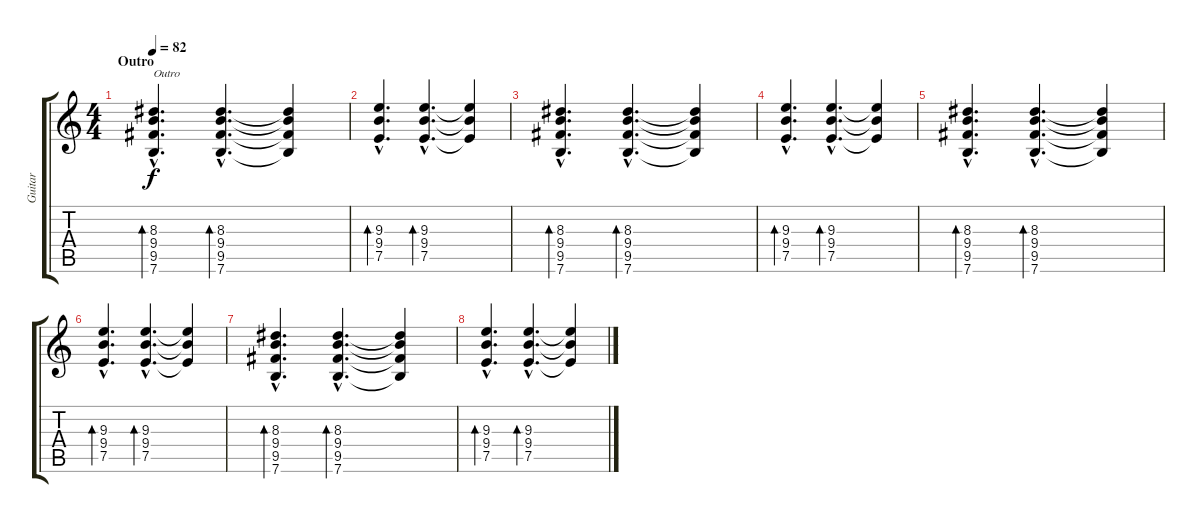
\track ("Guitar" "Guitar") {instrument acousticguitarsteel}
\staff {score tabs}
\tuning (E4 B3 G3 D3 A2 E2) {hide}
\ts (4 4)
\section ("" "Outro")
\tempo 82
\clef g2
\ks c
(8.3{hac} 9.4{hac} 9.5{hac} 7.6{hac}).4{d bd 120 txt "Outro" dy f} (8.3{hac} 9.4{hac} 9.5{hac} 7.6{hac}).4{d bd 120} (8.3{t} 9.4{t} 9.5{t} 7.6{t}).4 |
(9.3{hac} 9.4{hac} 7.5{hac}).4{d bd 120} (9.3{hac} 9.4{hac} 7.5{hac}).4{d bd 120} (9.3{t} 9.4{t} 7.5{t}).4 |
(8.3{hac} 9.4{hac} 9.5{hac} 7.6{hac}).4{d bd 120} (8.3{hac} 9.4{hac} 9.5{hac} 7.6{hac}).4{d bd 120} (8.3{t} 9.4{t} 9.5{t} 7.6{t}).4 |
(9.3{hac} 9.4{hac} 7.5{hac}).4{d bd 120} (9.3{hac} 9.4{hac} 7.5{hac}).4{d bd 120} (9.3{t} 9.4{t} 7.5{t}).4 |
(8.3{hac} 9.4{hac} 9.5{hac} 7.6{hac}).4{d bd 120} (8.3{hac} 9.4{hac} 9.5{hac} 7.6{hac}).4{d bd 120} (8.3{t} 9.4{t} 9.5{t} 7.6{t}).4 |
(9.3{hac} 9.4{hac} 7.5{hac}).4{d bd 120} (9.3{hac} 9.4{hac} 7.5{hac}).4{d bd 120} (9.3{t} 9.4{t} 7.5{t}).4 |
(8.3{hac} 9.4{hac} 9.5{hac} 7.6{hac}).4{d bd 120} (8.3{hac} 9.4{hac} 9.5{hac} 7.6{hac}).4{d bd 120} (8.3{t} 9.4{t} 9.5{t} 7.6{t}).4 |
(9.3{hac} 9.4{hac} 7.5{hac}).4{d bd 120} (9.3{hac} 9.4{hac} 7.5{hac}).4{d bd 120} (9.3{t} 9.4{t} 7.5{t}).4
